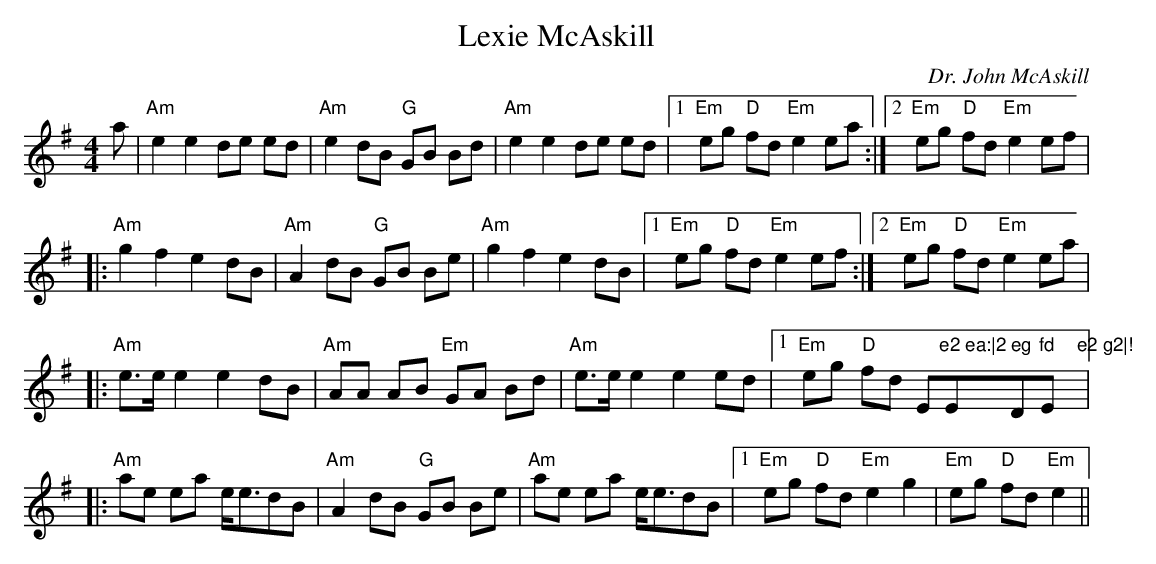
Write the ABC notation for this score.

X:1
T:Lexie McAskill
M:4/4
L:1/8
C:Dr. John McAskill
K:Em
a|"Am"e2 e2 de ed|"Am"e2 dB "G"GB Bd|"Am"e2 e2 de ed|1"Em" eg "D"fd "Em"
e2 ea:|2"Em" eg "D"fd "Em"e2 ef|!
|:"Am"g2 f2 e2 dB|"Am"A2 dB "G"GB Be|"Am"g2 f2 e2 dB|1"Em" eg "D"fd "Em"
e2 ef:|2"Em" eg "D"fd "Em"e2 ea|!
|:"Am"e>e e2 e2 dB|"Am"AA AB "Em"GA Bd|"Am"e>e e2 e2 ed|1"Em" eg "D"fd "
Em"e2 ea:|2"Em" eg "D"fd "Em"e2 g2|!
|:"Am"ae ea e<edB|"Am"A2 dB "G"GB Be|"Am"ae ea e<edB|1"Em" eg "D"fd "Em"
e2 g2|"Em" eg "D"fd "Em"e2||
